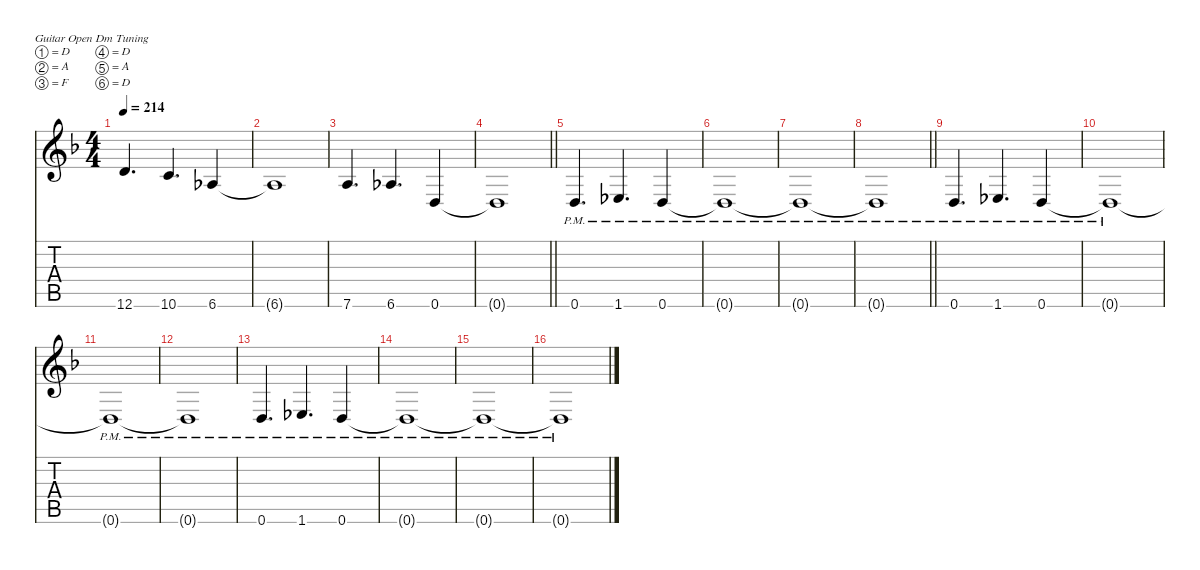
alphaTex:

\hideDynamics
\bracketExtendMode nobrackets
\singleTrackTrackNamePolicy hidden
\multiTrackTrackNamePolicy hidden
\firstSystemTrackNameMode fullname
\firstSystemTrackNameOrientation horizontal
\otherSystemsTrackNameOrientation horizontal
\track ("Guitar 1" "E-Gt") {defaultSystemsLayout 16 instrument distortionguitar}
\staff {score tabs}
\tuning (D4 A3 F3 D3 A2 D2)
\ts (4 4)
\tempo 214
\clef g2
\ks dminor
12.6{acc forcenatural}.4{d dy f beam Up} 10.6{acc forcenatural}.4{d beam Up} 6.6{acc b}.4{beam Up} |
6.6{t acc b}.1{beam Up} |
7.6{acc forcenatural}.4{d beam Up} 6.6{acc b}.4{d beam Up} 0.6{acc forcenatural}.4{beam Up} |
\barLineRight lightlight
0.6{t acc forcenatural}.1{beam Up} |
0.6{pm acc forcenatural}.4{d beam Up} 1.6{pm acc b}.4{d beam Up} 0.6{pm acc forcenatural}.4{beam Up} |
0.6{pm t acc forcenatural}.1{beam Up} |
0.6{pm t acc forcenatural}.1{beam Up} |
\barLineRight lightlight
0.6{pm t acc forcenatural}.1{beam Up} |
0.6{pm acc forcenatural}.4{d beam Up} 1.6{pm acc b}.4{d beam Up} 0.6{pm acc forcenatural}.4{beam Up} |
0.6{pm t acc forcenatural}.1{beam Up} |
0.6{pm t acc forcenatural}.1{beam Up} |
0.6{pm t acc forcenatural}.1{beam Up} |
0.6{pm acc forcenatural}.4{d beam Up} 1.6{pm acc b}.4{d beam Up} 0.6{pm acc forcenatural}.4{beam Up} |
0.6{pm t acc forcenatural}.1{beam Up} |
0.6{pm t acc forcenatural}.1{beam Up} |
0.6{pm t acc forcenatural}.1{beam Up}
